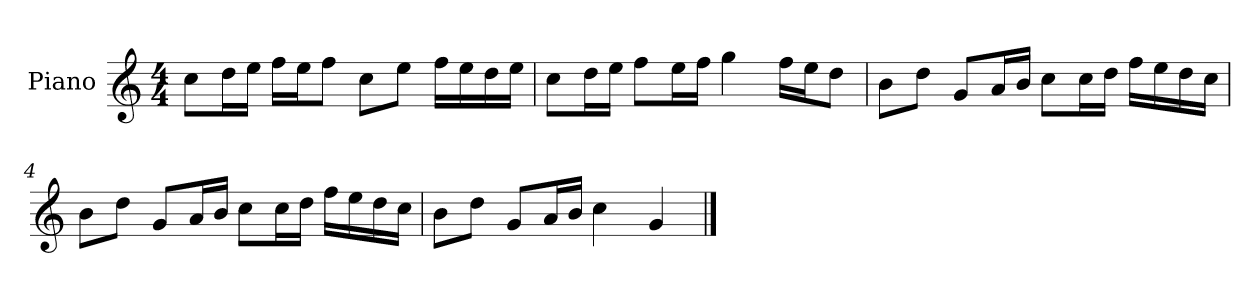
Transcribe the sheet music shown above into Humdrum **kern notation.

**kern
*part1
*staff1
*I"Piano
*I'P-no
*clefG2
*k[]
*M4/4
*MM90
=1
8cc\L
16dd\L
16ee\JJ
16ff\LL
16ee\J
8ff\J
8cc\L
8ee\J
16ff\LL
16ee\
16dd\
16ee\JJ
=2
8cc\L
16dd\L
16ee\JJ
8ff\L
16ee\L
16ff\JJ
4gg\
16ff\LL
16ee\J
8dd\J
=3
8b\L
8dd\J
8g/L
16a/L
16b/JJ
8cc\L
16cc\L
16dd\JJ
16ff\LL
16ee\
16dd\
16cc\JJ
!!LO:LB:g=z
=4
8b\L
8dd\J
8g/L
16a/L
16b/JJ
8cc\L
16cc\L
16dd\JJ
16ff\LL
16ee\
16dd\
16cc\JJ
=5
8b\L
8dd\J
8g/L
16a/L
16b/JJ
4cc\
4g/
==
*-
